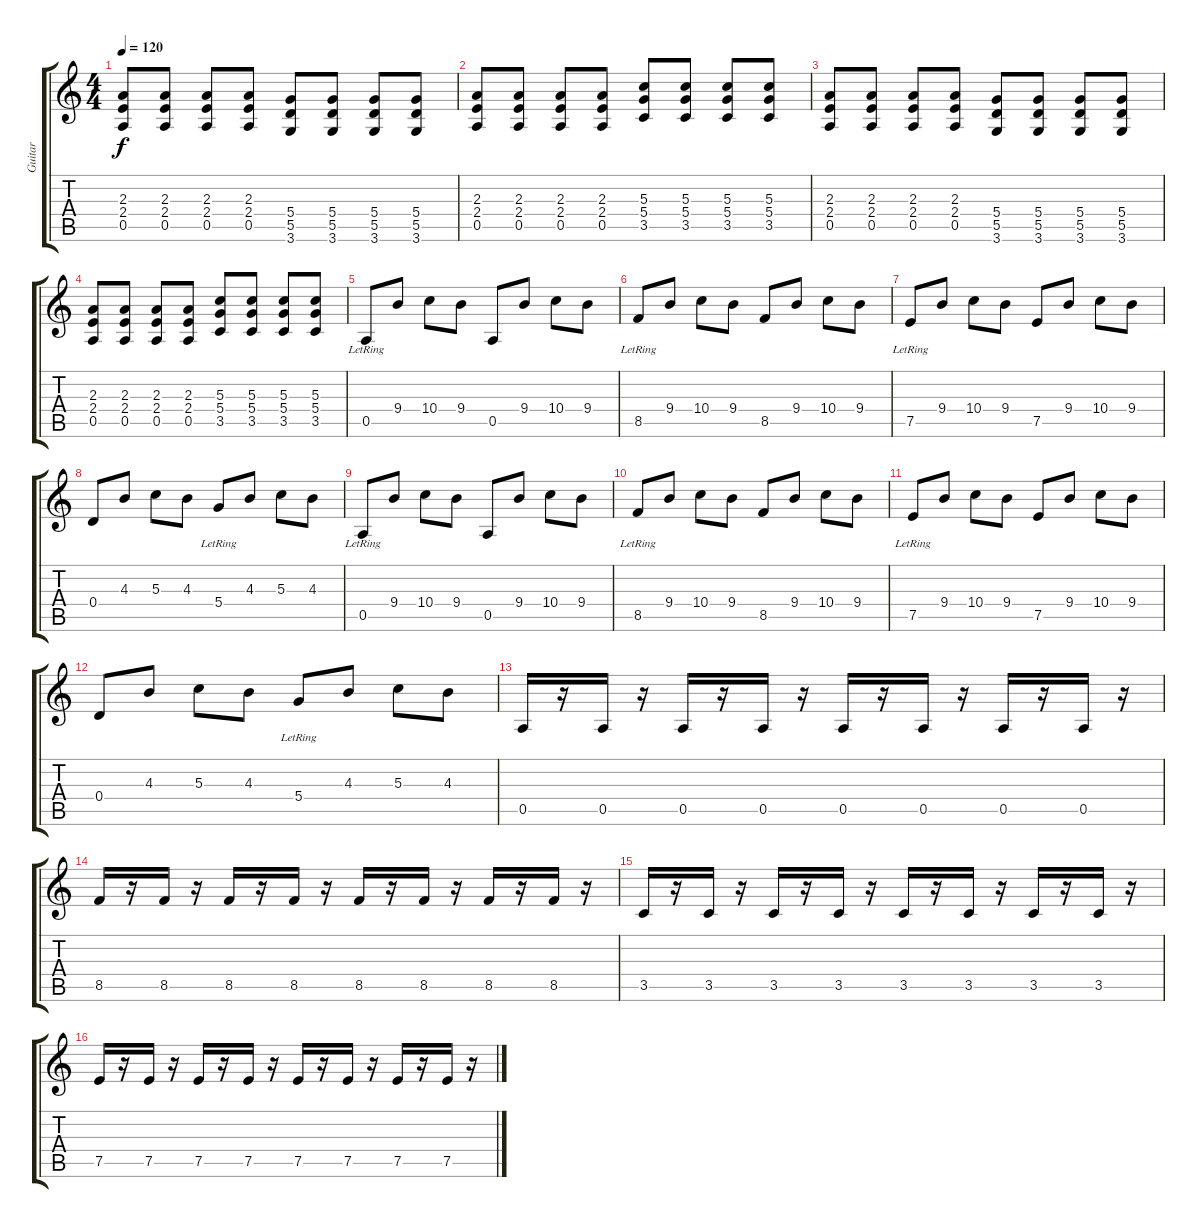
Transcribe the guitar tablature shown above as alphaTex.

\track ("Guitar" "Guitar") {instrument acousticguitarsteel}
\staff {score tabs}
\tuning (E4 B3 G3 D3 A2 E2) {hide}
\ts (4 4)
\tempo 120
\clef g2
\ks c
(2.3 2.4 0.5).8{dy f instrument distortionguitar} (2.3 2.4 0.5).8 (2.3 2.4 0.5).8 (2.3 2.4 0.5).8 (5.4 5.5 3.6).8 (5.4 5.5 3.6).8 (5.4 5.5 3.6).8 (5.4 5.5 3.6).8 |
(2.3 2.4 0.5).8 (2.3 2.4 0.5).8 (2.3 2.4 0.5).8 (2.3 2.4 0.5).8 (5.3 5.4 3.5).8 (5.3 5.4 3.5).8 (5.3 5.4 3.5).8 (5.3 5.4 3.5).8 |
(2.3 2.4 0.5).8 (2.3 2.4 0.5).8 (2.3 2.4 0.5).8 (2.3 2.4 0.5).8 (5.4 5.5 3.6).8 (5.4 5.5 3.6).8 (5.4 5.5 3.6).8 (5.4 5.5 3.6).8 |
(2.3 2.4 0.5).8 (2.3 2.4 0.5).8 (2.3 2.4 0.5).8 (2.3 2.4 0.5).8 (5.3 5.4 3.5).8 (5.3 5.4 3.5).8 (5.3 5.4 3.5).8 (5.3 5.4 3.5).8 |
0.5{lr}.8{instrument distortionguitar} 9.4.8 10.4.8 9.4.8 0.5.8 9.4.8 10.4.8 9.4.8 |
8.5{lr}.8 9.4.8 10.4.8 9.4.8 8.5.8 9.4.8 10.4.8 9.4.8 |
7.5{lr}.8 9.4.8 10.4.8 9.4.8 7.5.8 9.4.8 10.4.8 9.4.8 |
0.4.8 4.3.8 5.3.8 4.3.8 5.4{lr}.8 4.3.8 5.3.8 4.3.8 |
0.5{lr}.8 9.4.8 10.4.8 9.4.8 0.5.8 9.4.8 10.4.8 9.4.8 |
8.5{lr}.8 9.4.8 10.4.8 9.4.8 8.5.8 9.4.8 10.4.8 9.4.8 |
7.5{lr}.8 9.4.8 10.4.8 9.4.8 7.5.8 9.4.8 10.4.8 9.4.8 |
0.4.8 4.3.8 5.3.8 4.3.8 5.4{lr}.8 4.3.8 5.3.8 4.3.8 |
0.5.16{instrument distortionguitar} r.16 0.5.16 r.16 0.5.16 r.16 0.5.16 r.16 0.5.16 r.16 0.5.16 r.16 0.5.16 r.16 0.5.16 r.16 |
8.5.16 r.16 8.5.16 r.16 8.5.16 r.16 8.5.16 r.16 8.5.16 r.16 8.5.16 r.16 8.5.16 r.16 8.5.16 r.16 |
3.5.16 r.16 3.5.16 r.16 3.5.16 r.16 3.5.16 r.16 3.5.16 r.16 3.5.16 r.16 3.5.16 r.16 3.5.16 r.16 |
7.5.16 r.16 7.5.16 r.16 7.5.16 r.16 7.5.16 r.16 7.5.16 r.16 7.5.16 r.16 7.5.16 r.16 7.5.16 r.16
